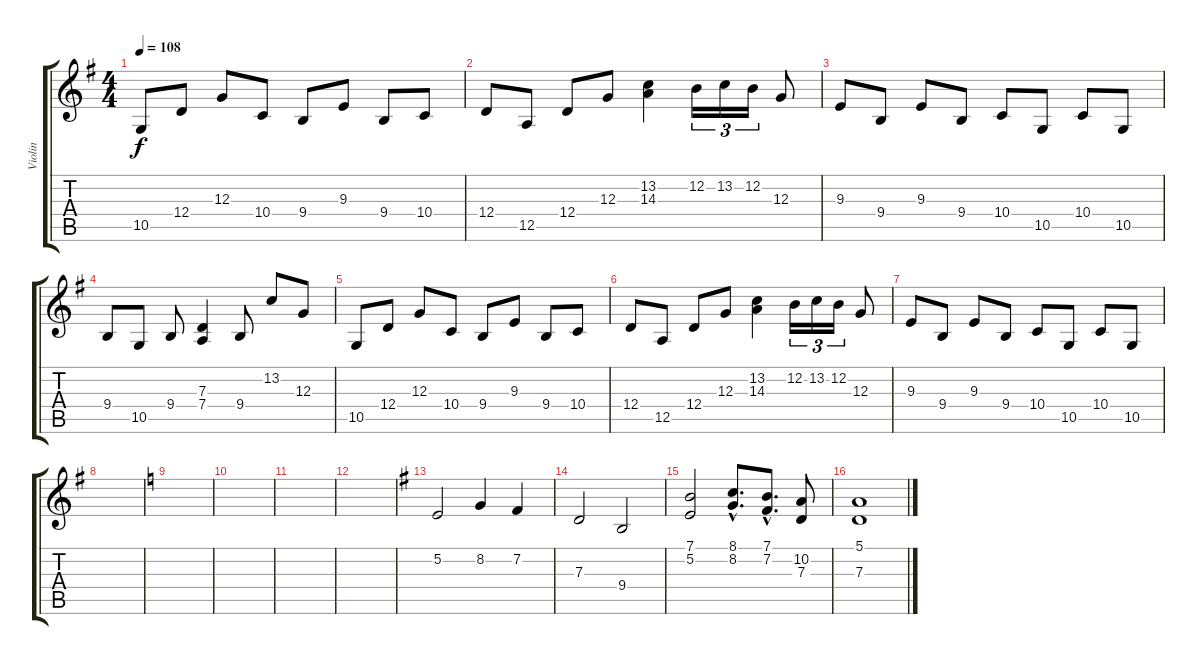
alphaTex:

\track ("Violin" "Violin") {instrument violin}
\staff {score tabs}
\tuning (E4 B3 G3 D3 A2 E2) {hide}
\ts (4 4)
\tempo 108
\clef g2
\ks g
10.5.8{dy f} 12.4.8 12.3.8 10.4.8 9.4.8 9.3.8 9.4.8 10.4.8 |
12.4.8 12.5.8 12.4.8 12.3.8 (13.2 14.3).4 12.2.16{tu (3 2)} 13.2.16{tu (3 2)} 12.2.16{tu (3 2)} 12.3.8 |
9.3.8 9.4.8 9.3.8 9.4.8 10.4.8 10.5.8 10.4.8 10.5.8 |
9.4.8 10.5.8 9.4.8 (7.3 7.4).4 9.4.8 13.2.8 12.3.8 |
10.5.8{instrument violin} 12.4.8 12.3.8 10.4.8 9.4.8 9.3.8 9.4.8 10.4.8 |
12.4.8 12.5.8 12.4.8 12.3.8 (13.2 14.3).4 12.2.16{tu (3 2)} 13.2.16{tu (3 2)} 12.2.16{tu (3 2)} 12.3.8 |
9.3.8 9.4.8 9.3.8 9.4.8 10.4.8 10.5.8 10.4.8 10.5.8 |
|
\ks c
|
|
|
|
\ks g
5.2.2 8.2.4 7.2.4 |
7.3.2 9.4.2 |
(7.1 5.2).2 (8.1{hac} 8.2{hac}).8{d} (7.1{hac} 7.2{hac}).8{d} (10.2 7.3).8 |
(5.1 7.3).1
